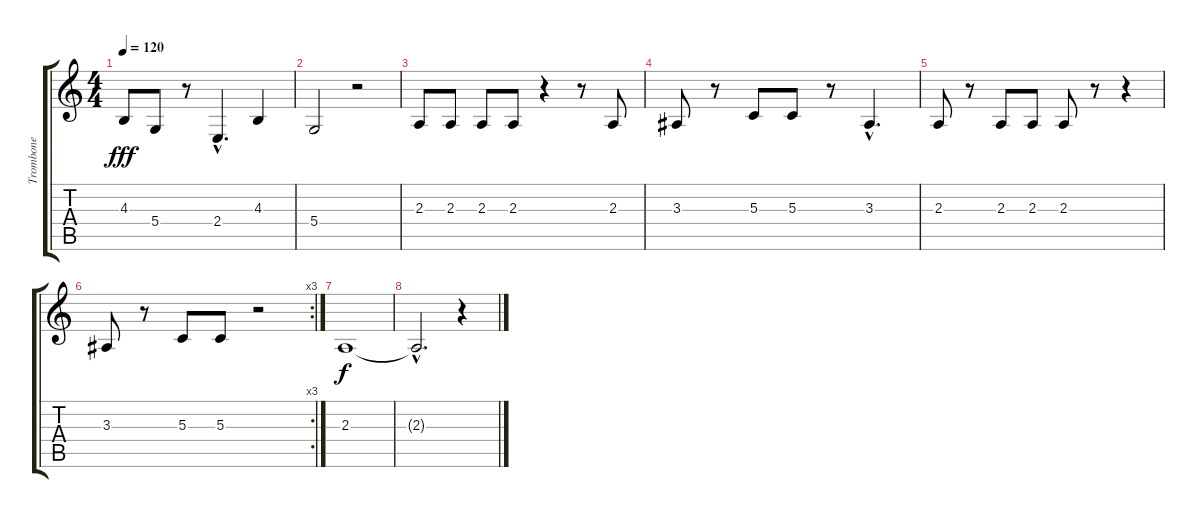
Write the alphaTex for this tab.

\track ("Trombone" "Trombone") {instrument trombone}
\staff {score tabs}
\tuning (E4 B3 G3 D3 A2 E2) {hide}
\ts (4 4)
\tempo 120
\clef g2
\ks c
4.3.8{dy fff} 5.4.8 r.8 2.4{hac}.4{d} 4.3.4 |
5.4.2 r.2 |
2.3.8 2.3.8 2.3.8 2.3.8 r.4 r.8 2.3.8 |
3.3.8 r.8 5.3.8 5.3.8 r.8 3.3{hac}.4{d} |
2.3.8 r.8 2.3.8 2.3.8 2.3.8 r.8 r.4 |
\rc 3
3.3.8 r.8 5.3.8 5.3.8 r.2 |
2.3.1{dy f} |
2.3{hac t}.2{d} r.4
